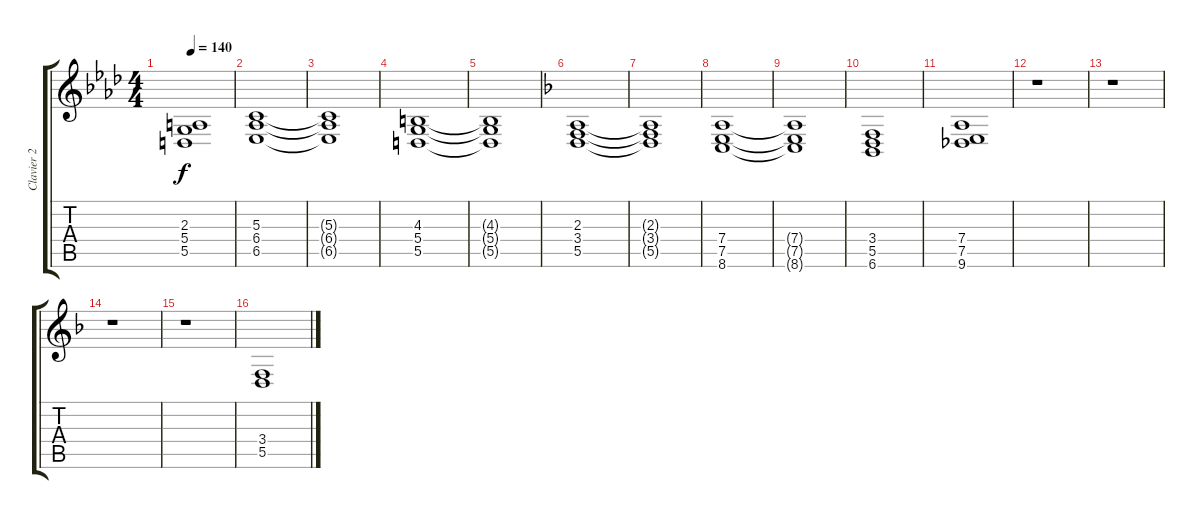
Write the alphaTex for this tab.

\track ("Clavier 2" "Clavier 2") {instrument stringensemble1}
\staff {score tabs}
\tuning (E4 B3 G3 D3 A2 E2) {hide}
\ts (4 4)
\tempo 140
\clef g2
\ks ab
(2.3{t} 5.4{t} 5.5{t}).1{dy f} |
(5.3 6.4 6.5).1 |
(5.3{t} 6.4{t} 6.5{t}).1 |
(4.3 5.4 5.5).1 |
(4.3{t} 5.4{t} 5.5{t}).1 |
\ks f
(2.3 3.4 5.5).1 |
(2.3{t} 3.4{t} 5.5{t}).1 |
(7.4 7.5 8.6).1 |
(7.4{t} 7.5{t} 8.6{t}).1 |
(3.4 5.5 6.6).1 |
(7.4 7.5 9.6).1 |
r.1 |
r.1 |
r.1 |
r.1 |
(3.4 5.5).1
